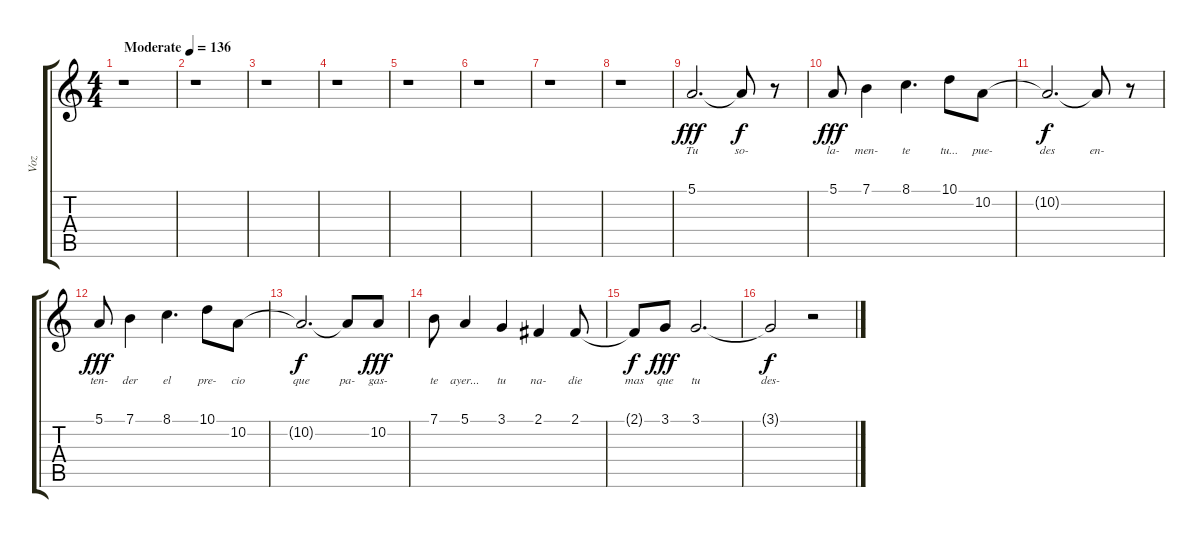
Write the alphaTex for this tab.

\track ("Voz" "Voz") {instrument pad7halo}
\staff {score tabs}
\tuning (E4 B3 G3 D3 A2 E2) {hide}
\ts (4 4)
\tempo (136 "Moderate")
\clef g2
\ks c
r.1{dy fff instrument pad7halo} |
r.1 |
r.1 |
r.1 |
r.1 |
r.1 |
r.1 |
r.1 |
5.1.2{d lyrics (0 "Tu") lyrics (1 "") lyrics (2 "") lyrics (3 "") lyrics (4 "")} 5.1{t}.8{lyrics (0 "so-") lyrics (1 "") lyrics (2 "") lyrics (3 "") lyrics (4 "") dy f} r.8 |
5.1.8{lyrics (0 "la-") lyrics (1 "") lyrics (2 "") lyrics (3 "") lyrics (4 "") dy fff} 7.1.4{lyrics (0 "men-") lyrics (1 "") lyrics (2 "") lyrics (3 "") lyrics (4 "")} 8.1.4{d lyrics (0 "te") lyrics (1 "") lyrics (2 "") lyrics (3 "") lyrics (4 "")} 10.1.8{lyrics (0 "tu...") lyrics (1 "") lyrics (2 "") lyrics (3 "") lyrics (4 "")} 10.2.8{lyrics (0 "pue-") lyrics (1 "") lyrics (2 "") lyrics (3 "") lyrics (4 "")} |
10.2{t}.2{d lyrics (0 "des") lyrics (1 "") lyrics (2 "") lyrics (3 "") lyrics (4 "") dy f} 10.2{t}.8{lyrics (0 "en-") lyrics (1 "") lyrics (2 "") lyrics (3 "") lyrics (4 "")} r.8 |
5.1.8{lyrics (0 "ten-") lyrics (1 "") lyrics (2 "") lyrics (3 "") lyrics (4 "") dy fff} 7.1.4{lyrics (0 "der") lyrics (1 "") lyrics (2 "") lyrics (3 "") lyrics (4 "")} 8.1.4{d lyrics (0 "el") lyrics (1 "") lyrics (2 "") lyrics (3 "") lyrics (4 "")} 10.1.8{lyrics (0 "pre-") lyrics (1 "") lyrics (2 "") lyrics (3 "") lyrics (4 "")} 10.2.8{lyrics (0 "cio") lyrics (1 "") lyrics (2 "") lyrics (3 "") lyrics (4 "")} |
10.2{t}.2{d lyrics (0 "que") lyrics (1 "") lyrics (2 "") lyrics (3 "") lyrics (4 "") dy f} 10.2{t}.8{lyrics (0 "pa-") lyrics (1 "") lyrics (2 "") lyrics (3 "") lyrics (4 "")} 10.2.8{lyrics (0 "gas-") lyrics (1 "") lyrics (2 "") lyrics (3 "") lyrics (4 "") dy fff} |
7.1.8{lyrics (0 "te") lyrics (1 "") lyrics (2 "") lyrics (3 "") lyrics (4 "")} 5.1.4{lyrics (0 "ayer...") lyrics (1 "") lyrics (2 "") lyrics (3 "") lyrics (4 "")} 3.1.4{lyrics (0 "tu") lyrics (1 "") lyrics (2 "") lyrics (3 "") lyrics (4 "")} 2.1.4{lyrics (0 "na-") lyrics (1 "") lyrics (2 "") lyrics (3 "") lyrics (4 "")} 2.1.8{lyrics (0 "die") lyrics (1 "") lyrics (2 "") lyrics (3 "") lyrics (4 "")} |
2.1{t}.8{lyrics (0 "mas") lyrics (1 "") lyrics (2 "") lyrics (3 "") lyrics (4 "") dy f} 3.1.8{lyrics (0 "que") lyrics (1 "") lyrics (2 "") lyrics (3 "") lyrics (4 "") dy fff} 3.1.2{d lyrics (0 "tu") lyrics (1 "") lyrics (2 "") lyrics (3 "") lyrics (4 "")} |
3.1{t}.2{lyrics (0 "des-") lyrics (1 "") lyrics (2 "") lyrics (3 "") lyrics (4 "") dy f} r.2
